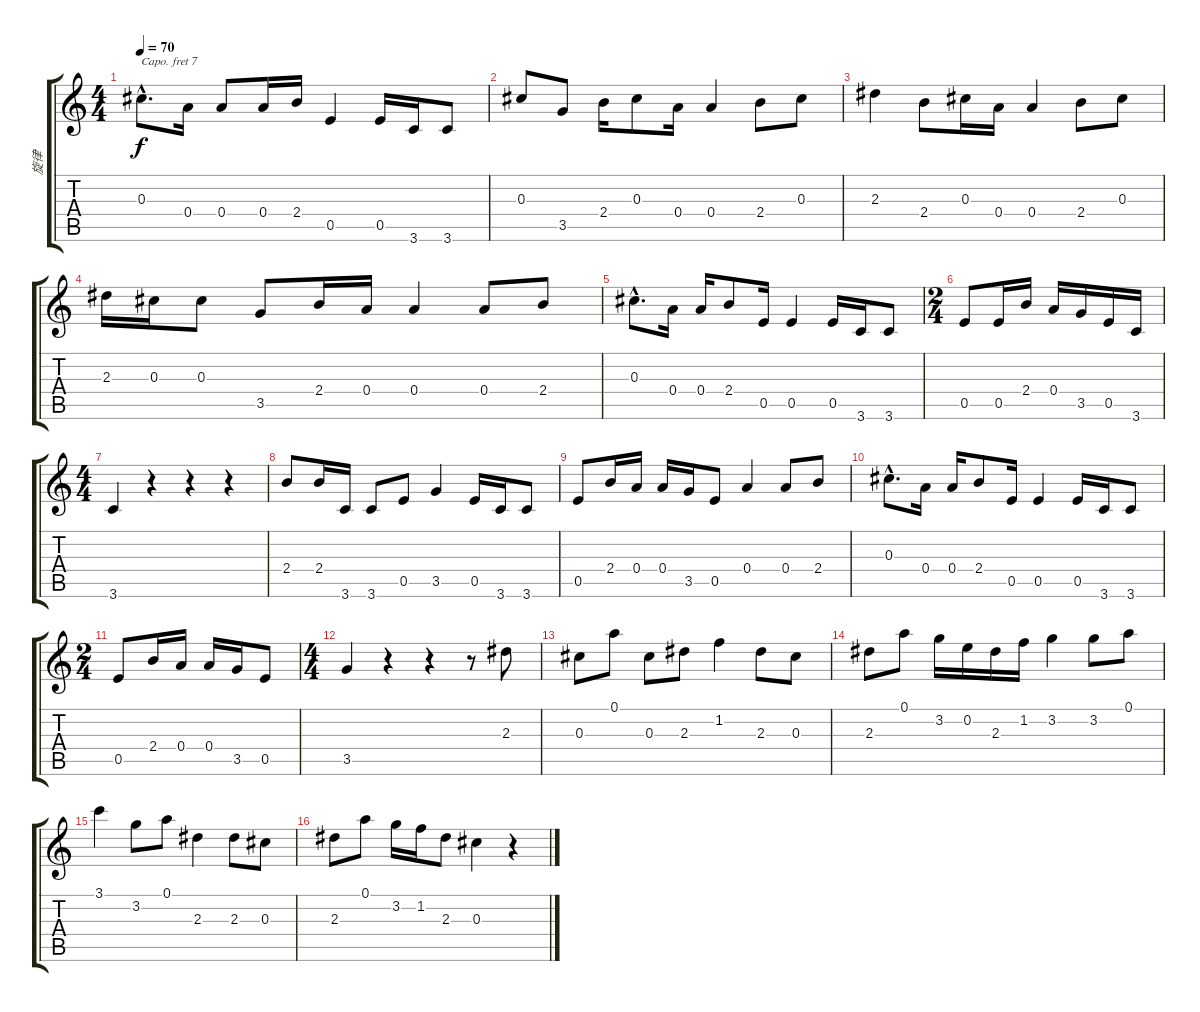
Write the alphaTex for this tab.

\track ("旋律" "旋律") {instrument electricguitarclean}
\staff {score tabs}
\capo 7
\tuning (D4 A3 Gb3 D3 A2 D2) {hide}
\ts (4 4)
\tempo 70
\clef g2
\ks c
0.3{hac}.8{d dy f} 0.4.16 0.4.8 0.4.16 2.4.16 0.5.4 0.5.16 3.6.16 3.6.8 |
0.3.8 3.5.8 2.4.16 0.3.8 0.4.16 0.4.4 2.4.8 0.3.8 |
2.3.4 2.4.8 0.3.16 0.4.16 0.4.4 2.4.8 0.3.8 |
2.3.16 0.3.16 0.3.8 3.5.8 2.4.16 0.4.16 0.4.4 0.4.8 2.4.8 |
0.3{hac}.8{d} 0.4.16 0.4.16 2.4.8 0.5.16 0.5.4 0.5.16 3.6.16 3.6.8 |
\ts (2 4)
0.5.8 0.5.16 2.4.16 0.4.16 3.5.16 0.5.16 3.6.16 |
\ts (4 4)
3.6.4 r.4 r.4 r.4 |
2.4.8 2.4.16 3.6.16 3.6.8 0.5.8 3.5.4 0.5.16 3.6.16 3.6.8 |
0.5.8 2.4.16 0.4.16 0.4.16 3.5.16 0.5.8 0.4.4 0.4.8 2.4.8 |
0.3{hac}.8{d} 0.4.16 0.4.16 2.4.8 0.5.16 0.5.4 0.5.16 3.6.16 3.6.8 |
\ts (2 4)
0.5.8 2.4.16 0.4.16 0.4.16 3.5.16 0.5.8 |
\ts (4 4)
3.5.4 r.4 r.4 r.8 2.3.8 |
0.3.8 0.1.8 0.3.8 2.3.8 1.2.4 2.3.8 0.3.8 |
2.3.8 0.1.8 3.2.16 0.2.16 2.3.16 1.2.16 3.2.4 3.2.8 0.1.8 |
3.1.4 3.2.8 0.1.8 2.3.4 2.3.8 0.3.8 |
2.3.8 0.1.8 3.2.16 1.2.16 2.3.8 0.3.4 r.4
